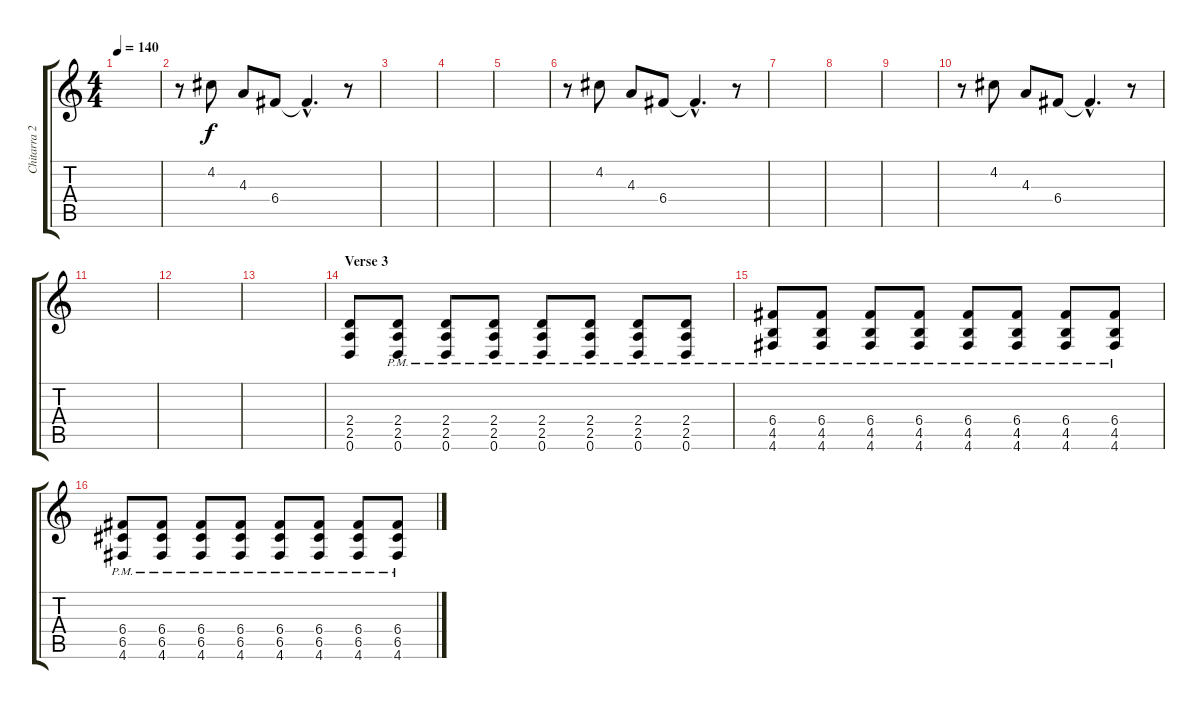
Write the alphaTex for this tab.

\track ("Chitarra 2" "Chitarra 2") {instrument distortionguitar}
\staff {score tabs}
\tuning (D4 A3 F3 C3 G2 D2) {hide}
\ts (4 4)
\tempo 140
\clef g2
\ks c
|
r.8{volume 14 instrument electricguitarclean} 4.2.8 4.3.8 6.4.8 6.4{hac t}.4{d} r.8 |
|
|
|
r.8{volume 14 instrument electricguitarclean} 4.2.8 4.3.8 6.4.8 6.4{hac t}.4{d} r.8 |
|
|
|
r.8{volume 14 instrument electricguitarclean} 4.2.8 4.3.8 6.4.8 6.4{hac t}.4{d} r.8 |
|
|
|
\section ("" "Verse 3")
(2.4 2.5 0.6).8{instrument distortionguitar} (2.4{pm} 2.5{pm} 0.6{pm}).8 (2.4{pm} 2.5{pm} 0.6{pm}).8 (2.4{pm} 2.5{pm} 0.6{pm}).8 (2.4{pm} 2.5{pm} 0.6{pm}).8 (2.4{pm} 2.5{pm} 0.6{pm}).8 (2.4{pm} 2.5{pm} 0.6{pm}).8 (2.4{pm} 2.5{pm} 0.6{pm}).8 |
(6.4{pm} 4.5{pm} 4.6{pm}).8 (6.4{pm} 4.5{pm} 4.6{pm}).8 (6.4{pm} 4.5{pm} 4.6{pm}).8 (6.4{pm} 4.5{pm} 4.6{pm}).8 (6.4{pm} 4.5{pm} 4.6{pm}).8 (6.4{pm} 4.5{pm} 4.6{pm}).8 (6.4{pm} 4.5{pm} 4.6{pm}).8 (6.4{pm} 4.5{pm} 4.6{pm}).8 |
(6.4{pm} 6.5{pm} 4.6{pm}).8 (6.4{pm} 6.5{pm} 4.6{pm}).8 (6.4{pm} 6.5{pm} 4.6{pm}).8 (6.4{pm} 6.5{pm} 4.6{pm}).8 (6.4{pm} 6.5{pm} 4.6{pm}).8 (6.4{pm} 6.5{pm} 4.6{pm}).8 (6.4{pm} 6.5{pm} 4.6{pm}).8 (6.4{pm} 6.5{pm} 4.6{pm}).8
